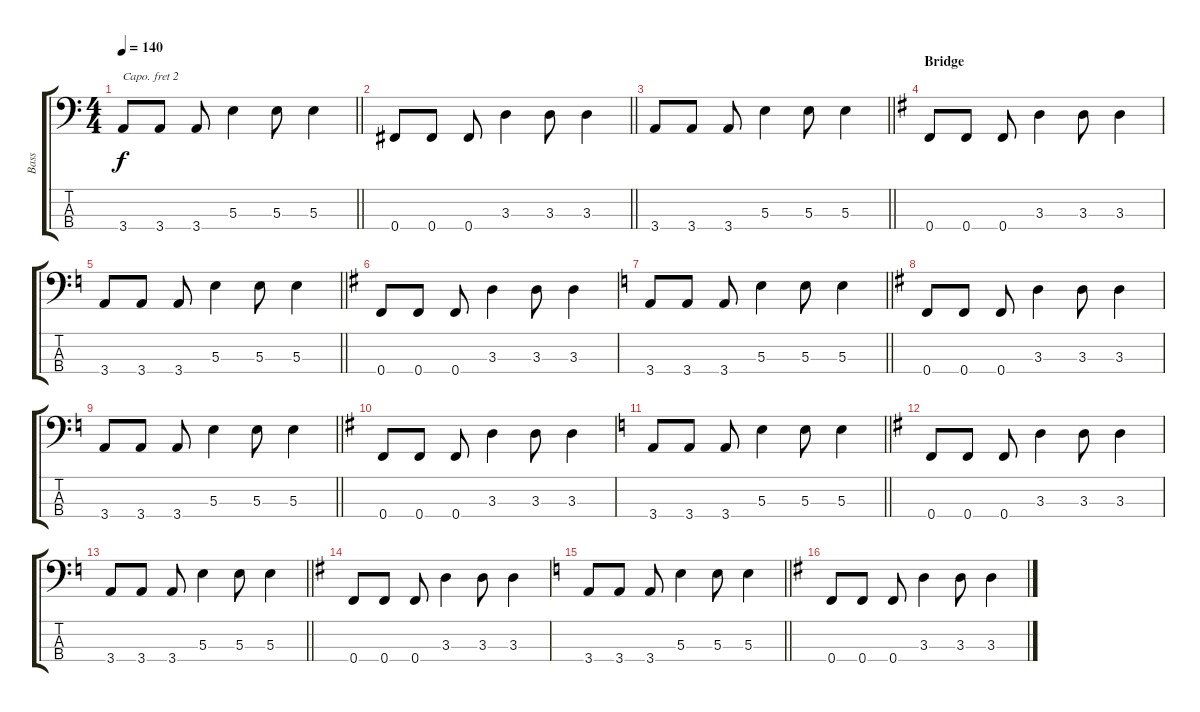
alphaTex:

\track ("Bass" "Bass") {instrument electricbasspick}
\staff {score tabs}
\capo 2
\tuning (G2 D2 A1 E1) {hide}
\ts (4 4)
\tempo 140
\clef f4
\barLineRight lightlight
\ks c
3.4.8{dy f} 3.4.8 3.4.8 5.3.4 5.3.8 5.3.4 |
\barLineRight lightlight
0.4.8 0.4.8 0.4.8 3.3.4 3.3.8 3.3.4 |
\barLineRight lightlight
3.4.8 3.4.8 3.4.8 5.3.4 5.3.8 5.3.4 |
\section ("" "Bridge")
\ks g
0.4.8 0.4.8 0.4.8 3.3.4 3.3.8 3.3.4 |
\barLineRight lightlight
\ks c
3.4.8 3.4.8 3.4.8 5.3.4 5.3.8 5.3.4 |
\ks g
0.4.8 0.4.8 0.4.8 3.3.4 3.3.8 3.3.4 |
\barLineRight lightlight
\ks c
3.4.8 3.4.8 3.4.8 5.3.4 5.3.8 5.3.4 |
\ks g
0.4.8 0.4.8 0.4.8 3.3.4 3.3.8 3.3.4 |
\barLineRight lightlight
\ks c
3.4.8 3.4.8 3.4.8 5.3.4 5.3.8 5.3.4 |
\ks g
0.4.8 0.4.8 0.4.8 3.3.4 3.3.8 3.3.4 |
\barLineRight lightlight
\ks c
3.4.8 3.4.8 3.4.8 5.3.4 5.3.8 5.3.4 |
\ks g
0.4.8 0.4.8 0.4.8 3.3.4 3.3.8 3.3.4 |
\barLineRight lightlight
\ks c
3.4.8 3.4.8 3.4.8 5.3.4 5.3.8 5.3.4 |
\ks g
0.4.8 0.4.8 0.4.8 3.3.4 3.3.8 3.3.4 |
\barLineRight lightlight
\ks c
3.4.8 3.4.8 3.4.8 5.3.4 5.3.8 5.3.4 |
\ks g
0.4.8 0.4.8 0.4.8 3.3.4 3.3.8 3.3.4
